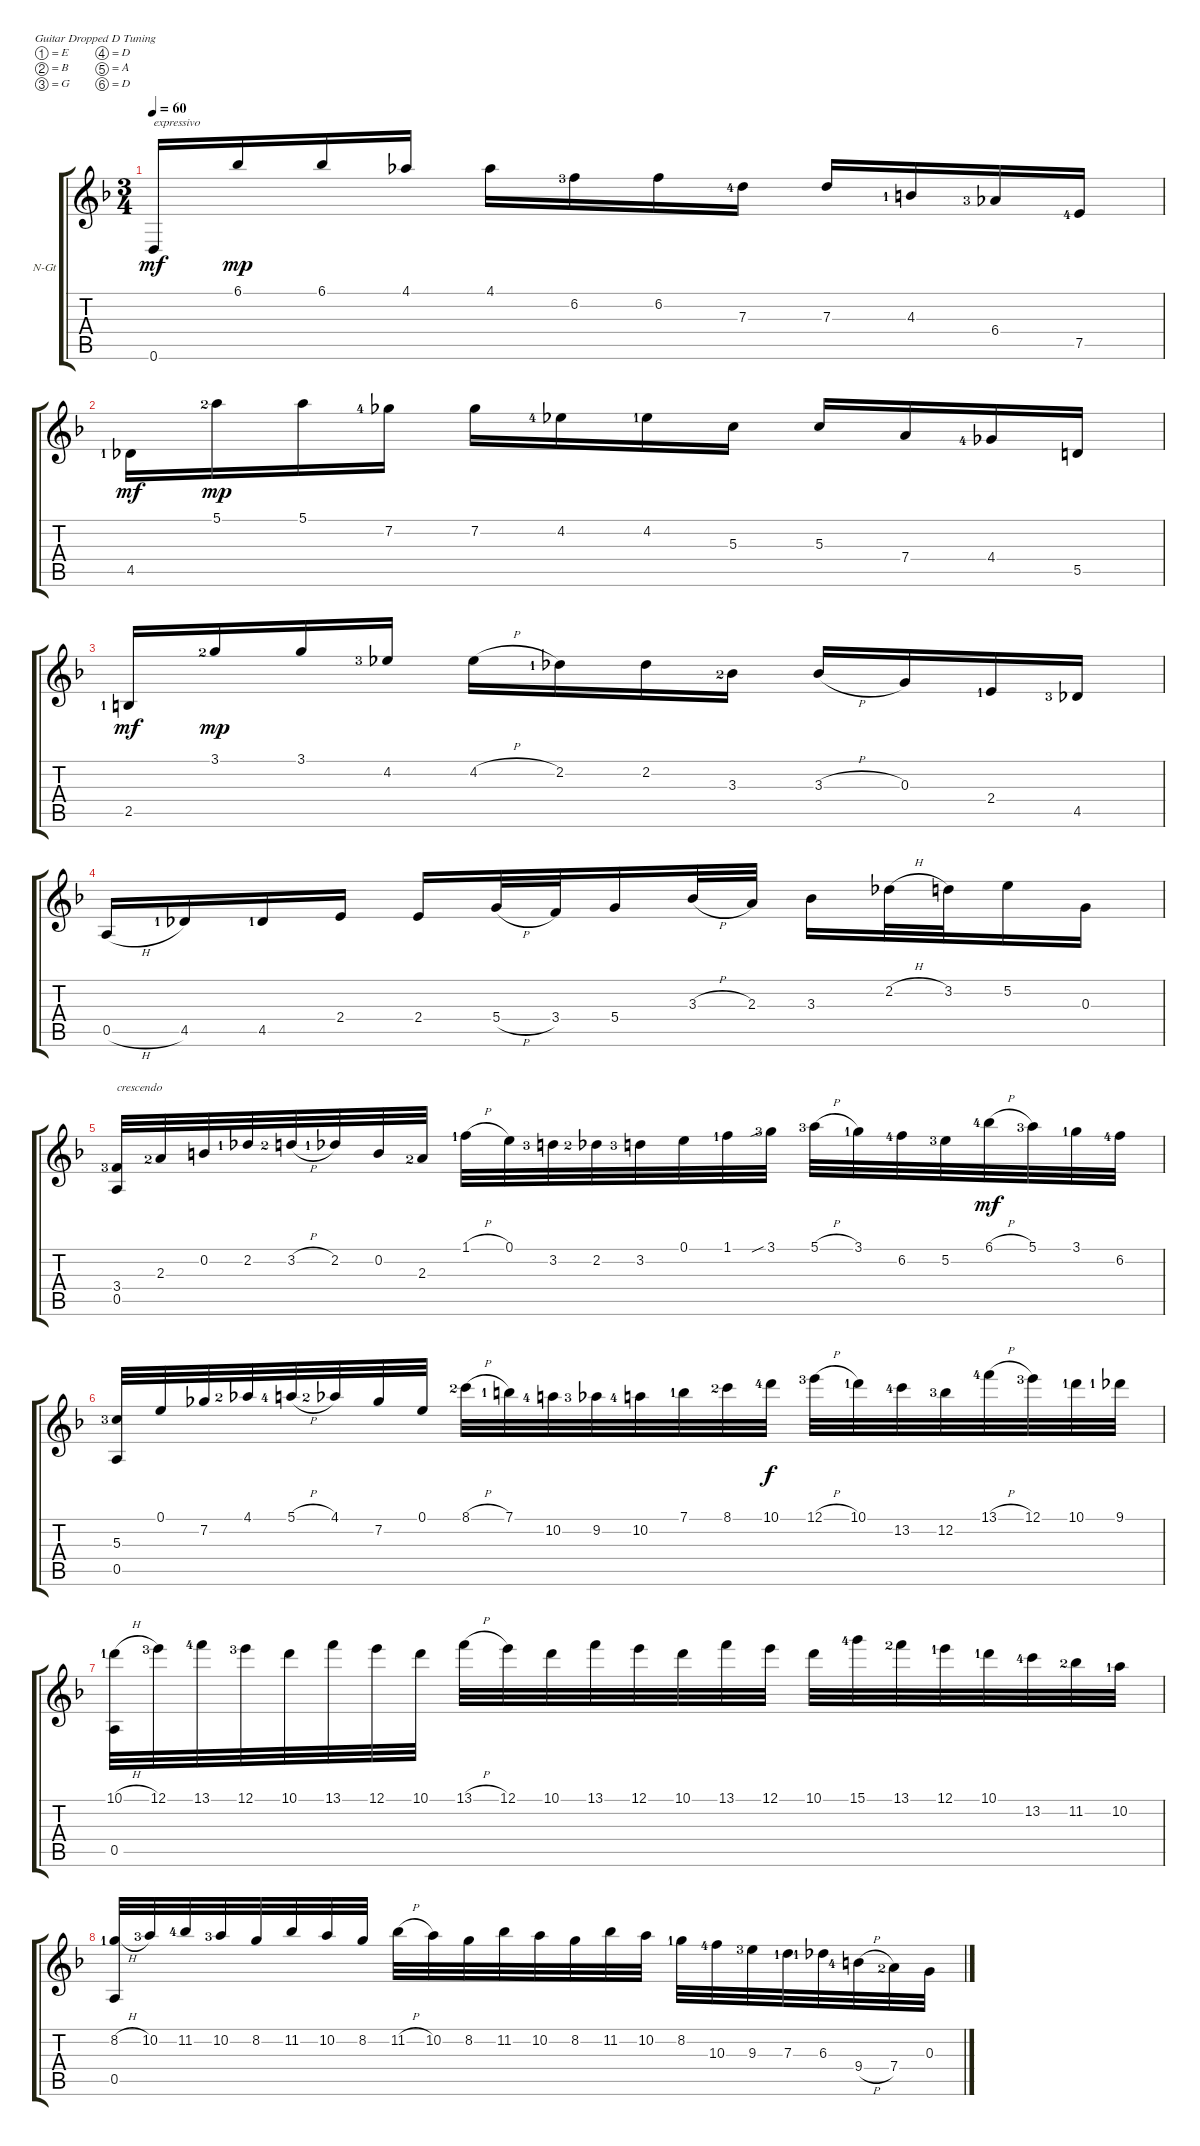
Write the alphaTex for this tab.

\bracketExtendMode groupsimilarinstruments
\firstSystemTrackNameOrientation horizontal
\otherSystemsTrackNameOrientation horizontal
\track ("Classical Guitar" "N-Gt") {instrument acousticguitarnylon}
\staff {score tabs}
\tuning (E4 B3 G3 D3 A2 D2)
\ts (3 4)
\tempo 60
\clef g2
\scale
0.493865
\ks dminor
0.6.16{txt "expressivo" dy mf} 6.1.16{dy mp} 6.1.16 4.1.16 4.1.16 6.2{lf 4}.16 6.2.16 7.3{lf 5}.16 7.3.16 4.3{lf 2}.16 6.4{lf 4}.16 7.5{lf 5}.16 |
\scale
0.506135 4.5{lf 2}.16{dy mf} 5.1{lf 3}.16{dy mp} 5.1.16 7.2{lf 5}.16 7.2.16 4.2{lf 5}.16 4.2{lf 2}.16 5.3.16 5.3.16 7.4.16 4.4{lf 5}.16 5.5.16 |
\scale
0.401469 2.5{lf 2}.16{dy mf} 3.1{lf 3}.16{dy mp} 3.1.16 4.2{lf 4}.16 4.2{h}.16 2.2{lf 2}.16 2.2.16 3.3{lf 3}.16 3.3{h}.16 0.3.16 2.4{lf 2}.16 4.5{lf 4}.16 |
\scale
0.598531 0.5{h}.16 4.5{lf 2}.16 4.5{lf 2}.16 2.4.16 2.4.16 5.4{h}.32 3.4.32 5.4.16 3.3{h}.32 2.3.32 3.3.16 2.2{h}.32 3.2.32 5.2.16 0.3.16 |
\scale
0.48111 (3.4{lf 4} 0.5).32{txt "crescendo"} 2.3{lf 3}.32 0.2.32 2.2{lf 2}.32 3.2{h lf 3}.32 2.2{lf 2}.32 0.2.32 2.3{lf 3}.32 1.1{h lf 2}.32 0.1.32 3.2{lf 4}.32 2.2{lf 3}.32 3.2{lf 4}.32 0.1.32 1.1{lf 2}.32 3.1{sib lf 4}.32 5.1{h lf 4}.32 3.1{lf 2}.32 6.2{lf 5}.32 5.2{lf 4}.32 6.1{h lf 5}.32{dy mf} 5.1{lf 4}.32 3.1{lf 2}.32 6.2{lf 5}.32 |
\scale
0.51889 (5.3{lf 4} 0.5).32 0.1.32 7.2.32 4.1{lf 3}.32 5.1{h lf 5}.32 4.1{lf 3}.32 7.2.32 0.1.32 8.1{h lf 3}.32 7.1{lf 2}.32 10.2{lf 5}.32 9.2{lf 4}.32 10.2{lf 5}.32 7.1{lf 2}.32 8.1{lf 3}.32 10.1{lf 5}.32{dy f} 12.1{h lf 4}.32 10.1{lf 2}.32 13.2{lf 5}.32 12.2{lf 4}.32 13.1{h lf 5}.32 12.1{lf 4}.32 10.1{lf 2}.32 9.1{lf 2}.32 |
\scale
0.469839 (10.1{h lf 2} 0.5).32 12.1{lf 4}.32 13.1{lf 5}.32 12.1{lf 4}.32 10.1.32 13.1.32 12.1.32 10.1.32 13.1{h}.32 12.1.32 10.1.32 13.1.32 12.1.32 10.1.32 13.1.32 12.1.32 10.1.32 15.1{lf 5}.32 13.1{lf 3}.32 12.1{lf 2}.32 10.1{lf 2}.32 13.2{lf 5}.32 11.2{lf 3}.32 10.2{lf 2}.32 |
\scale
0.530161 (8.2{h lf 2} 0.5).32 10.2{lf 4}.32 11.2{lf 5}.32 10.2{lf 4}.32 8.2.32 11.2.32 10.2.32 8.2.32 11.2{h}.32 10.2.32 8.2.32 11.2.32 10.2.32 8.2.32 11.2.32 10.2.32 8.2{lf 2}.32 10.3{lf 5}.32 9.3{lf 4}.32 7.3{lf 2}.32 6.3{lf 2}.32 9.4{h lf 5}.32 7.4{lf 3}.32 0.3.32
